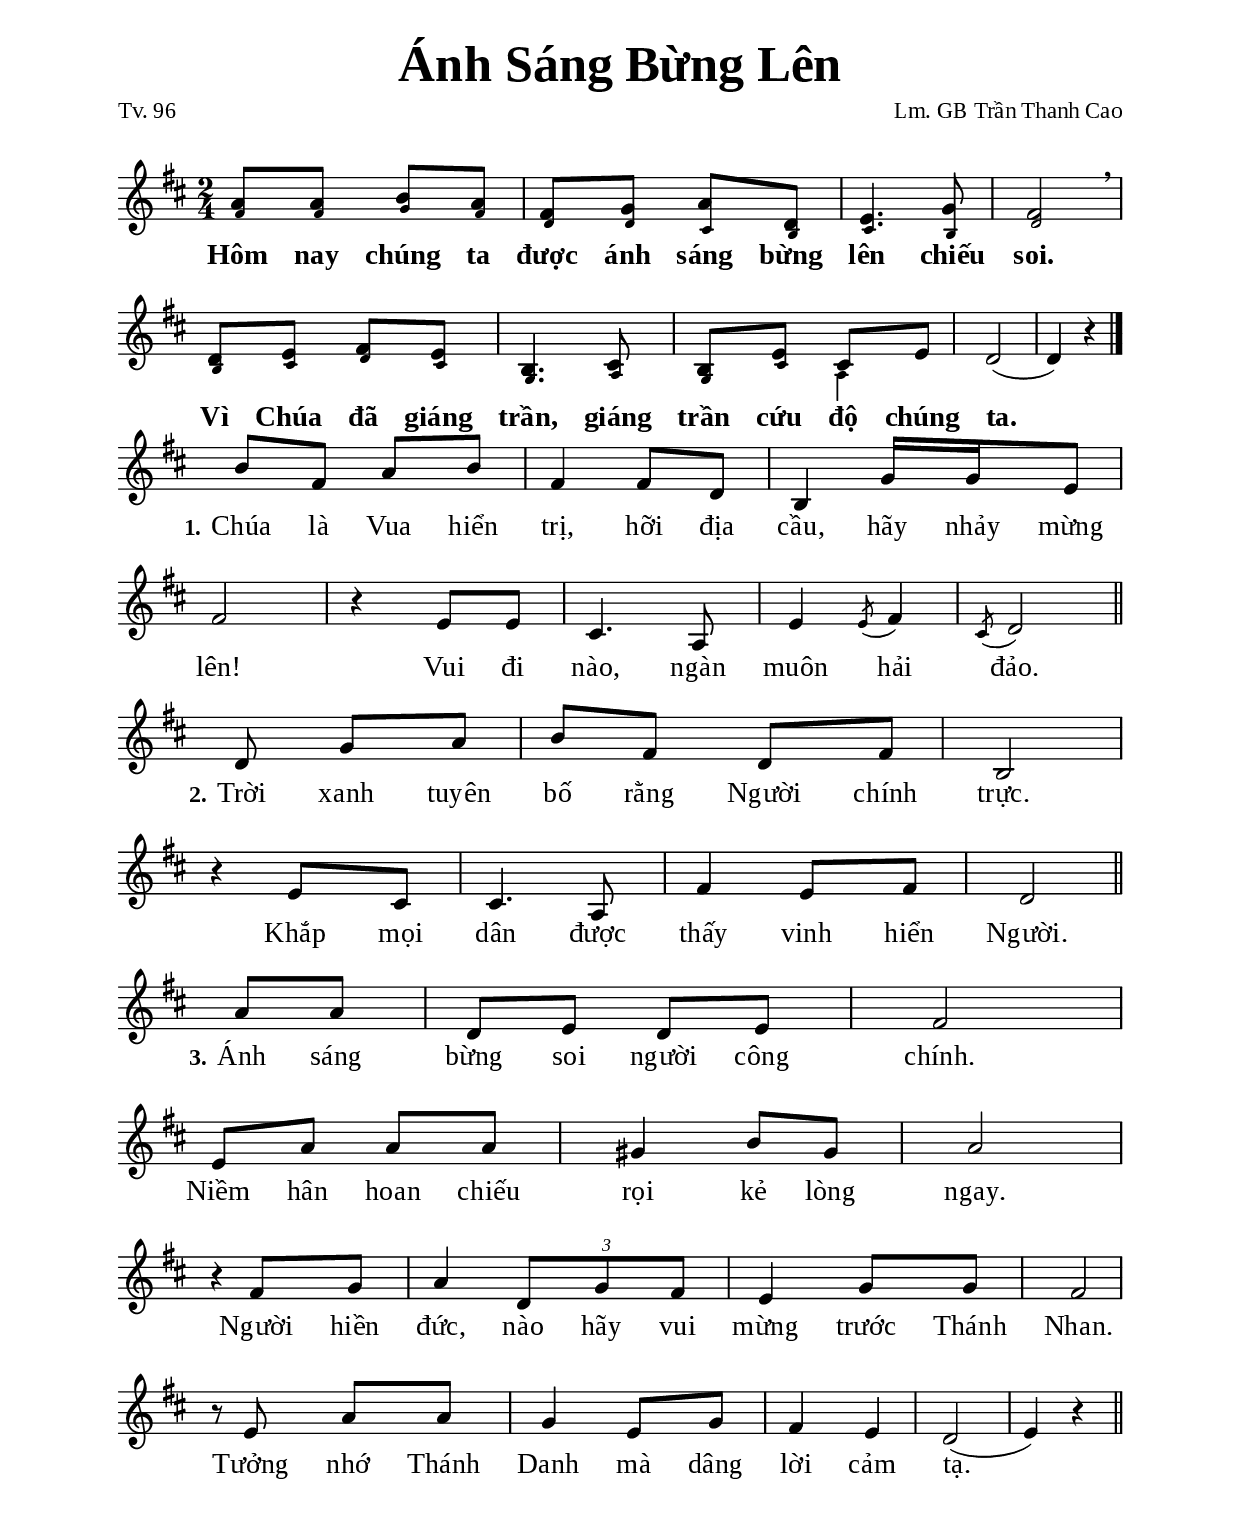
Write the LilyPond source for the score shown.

% Cài đặt chung
\version "2.22.1"
\include "english.ly"

\header {
  title = \markup { \fontsize #3 "Ánh Sáng Bừng Lên" }
  poet = "Tv. 96"
  composer = "Lm. GB Trần Thanh Cao"
  arranger = " "
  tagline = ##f
}

% Nhạc điệp khúc
nhacDiepKhucSop = \relative c'' {
  a8 a b a |
  fs g a d, |
  e4. g8 |
  fs2 \breathe |
  d8 e fs e |
  b4. cs8 |
  b e cs e |
  d2 ( |
  d4) r \bar "|."
}

% Nốt bè phụ
nhacDiepKhucBas = \relative c' {
  fs8 fs 	g fs |
  d d cs b |
  cs4. b8 |
  d2 |
  b8 cs d cs |
  g4. a8 |
  g cs a4 |
  d2 ( |
  d4) r
}

% Nhạc phiên khúc
nhacPhienKhucMot = \relative c'' {
  b8 fs a b |
  fs4 fs8 d |
  b4 g'16 g e8 |
  fs2 |
  r4 e8 e |
  cs4. a8 |
  e'4 \acciaccatura e8 fs4 |
  \acciaccatura cs8 d2 \bar "||"
}

nhacPhienKhucHai = \relative c' {
  \partial 4. d8 g a |
  b fs d fs |
  b,2 |
  r4 e8 cs |
  cs4. a8 |
  fs'4 e8 fs |
  d2 \bar "||"
}

nhacPhienKhucBa = \relative c'' {
  \partial 4 a8 a |
  d,8 e d e |
  fs2 |
  e8 a a a |
  gs4b8 gs |
  a2 |
  r4 fs8 g |
  a4 \tuplet 3/2 { d,8 g fs } |
  e4 g8 g |
  fs2 |
  r8 e a a |
  g4 e8 g |
  fs4 e |
  d2 ( |
  e4) r \bar "||"
}

% Lời điệp khúc
loiDiepKhuc = \lyricmode {
  Hôm nay chúng ta được ánh sáng bừng lên chiếu soi.
  Vì Chúa đã giáng trần, giáng trần cứu độ chúng ta.
}

% Lời phiên khúc
loiPhienKhucMot = \lyricmode {
  \set stanza = #"1."
  Chúa là Vua hiển trị, hỡi địa cầu, hãy nhảy mừng lên!
  Vui đi nào, ngàn muôn hải đảo.
}

loiPhienKhucHai = \lyricmode {
  \set stanza = #"2."
  Trời xanh tuyên bố rằng Người chính trực.
  Khắp mọi dân được thấy vinh hiển Người.
}

loiPhienKhucBa = \lyricmode {
  \set stanza = #"3."
  Ánh sáng bừng soi người công chính.
  Niềm hân hoan chiếu rọi kẻ lòng ngay.
  Người hiền đức, nào hãy vui mừng trước Thánh Nhan.
  Tưởng nhớ Thánh Danh mà dâng lời cảm tạ.
}

% Dàn trang
\paper {
  #(set-paper-size "a4")
  top-margin = 10\mm
  bottom-margin = 10\mm
  left-margin = 20\mm
  right-margin = 20\mm
  indent = #0
  #(define fonts
    (make-pango-font-tree
      "Liberation Serif"
      "Liberation Serif"
      "Liberation Serif"
      (/ 20 20)))
  %page-count = #1
  system-system-spacing = #'((basic-distance . 13))
  score-system-spacing = #'((basic-distance . 13))
}

% Thiết lập tông và nhịp
TongNhip = { \key d \major \time 2/4 }

% Đổi kích thước nốt cho bè phụ
notBePhu =
#(define-music-function (font-size music) (number? ly:music?)
   (for-some-music
     (lambda (m)
       (if (music-is-of-type? m 'rhythmic-event)
           (begin
             (set! (ly:music-property m 'tweaks)
                   (cons `(font-size . ,font-size)
                         (ly:music-property m 'tweaks)))
             #t)
           #f))
     music)
   music)

\score {
  \new ChoirStaff <<
    \new Staff = diepKhuc \with {
        \consists "Merge_rests_engraver"
        %\magnifyStaff #(magstep +1)
        printPartCombineTexts = ##f
      }
      <<
      \new Voice \TongNhip \partCombine 
        \nhacDiepKhucSop
        \notBePhu -3 { \nhacDiepKhucBas }
      \new NullVoice = nhacThamChieu \nhacDiepKhucSop
      \new Lyrics \lyricsto nhacThamChieu \loiDiepKhuc
      >>
  >>
  \layout {
    \override Lyrics.LyricText.font-series = #'bold
    \override Lyrics.LyricText.font-size = #+2
    \override Lyrics.LyricSpace.minimum-distance = #2.5
    \override Score.BarNumber.break-visibility = ##(#f #f #f)
    \override Score.SpacingSpanner.uniform-stretching = ##t
  }
}

\score {
  \new ChoirStaff <<
    \new Staff = phienKhuc \with {
        %\magnifyStaff #(magstep +1)
      }
      <<
      \new Voice = beSop {
        \TongNhip \nhacPhienKhucMot
      }
    >>
    \new Lyrics \lyricsto beSop \loiPhienKhucMot
  >>
  \layout {
    \override Staff.TimeSignature.transparent = ##t
    \override Lyrics.LyricText.font-size = #+2
    \override Lyrics.LyricSpace.minimum-distance = #3.5
    \override Score.BarNumber.break-visibility = ##(#f #f #f)
    \override Score.SpacingSpanner.uniform-stretching = ##t
  }
}

\score {
  \new ChoirStaff <<
    \new Staff = phienKhuc \with {
        %\magnifyStaff #(magstep +1)
      }
      <<
      \new Voice = beSop {
        \TongNhip \nhacPhienKhucHai
      }
    >>
    \new Lyrics \lyricsto beSop \loiPhienKhucHai
  >>
  \layout {
    \override Staff.TimeSignature.transparent = ##t
    \override Lyrics.LyricText.font-size = #+2
    \override Lyrics.LyricSpace.minimum-distance = #5
    \override Score.BarNumber.break-visibility = ##(#f #f #f)
    \override Score.SpacingSpanner.uniform-stretching = ##t
  }
}

\score {
  \new ChoirStaff <<
    \new Staff = phienKhuc \with {
        %\magnifyStaff #(magstep +1)
      }
      <<
      \new Voice = beSop {
        \TongNhip \nhacPhienKhucBa
      }
    >>
    \new Lyrics \lyricsto beSop \loiPhienKhucBa
  >>
  \layout {
    \override Staff.TimeSignature.transparent = ##t
    \override Lyrics.LyricText.font-size = #+2
    \override Lyrics.LyricSpace.minimum-distance = #3.5
    \override Score.BarNumber.break-visibility = ##(#f #f #f)
    \override Score.SpacingSpanner.uniform-stretching = ##t
  }
}